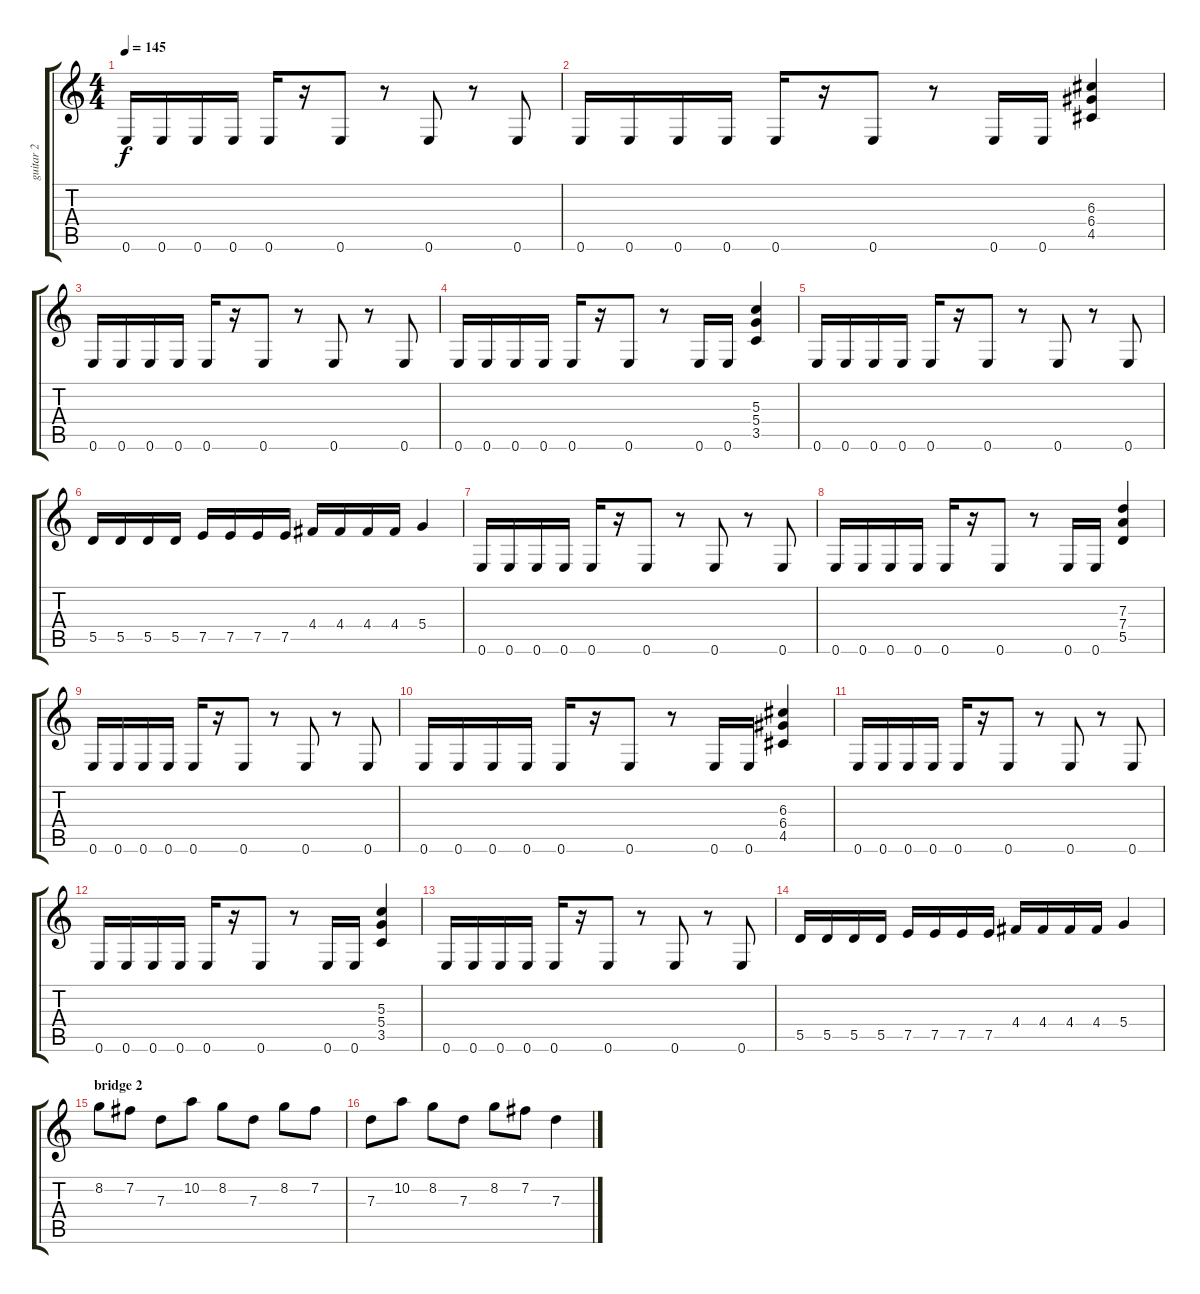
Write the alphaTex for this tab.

\track ("guitar 2" "guitar 2") {instrument overdrivenguitar}
\staff {score tabs}
\tuning (E4 B3 G3 D3 A2 E2) {hide}
\ts (4 4)
\tempo 145
\clef g2
\ks c
0.6.16{dy f} 0.6.16 0.6.16 0.6.16 0.6.16 r.16 0.6.8 r.8 0.6.8 r.8 0.6.8 |
0.6.16 0.6.16 0.6.16 0.6.16 0.6.16 r.16 0.6.8 r.8 0.6.16 0.6.16 (6.3 6.4 4.5).4 |
0.6.16 0.6.16 0.6.16 0.6.16 0.6.16 r.16 0.6.8 r.8 0.6.8 r.8 0.6.8 |
0.6.16 0.6.16 0.6.16 0.6.16 0.6.16 r.16 0.6.8 r.8 0.6.16 0.6.16 (5.3 5.4 3.5).4 |
0.6.16 0.6.16 0.6.16 0.6.16 0.6.16 r.16 0.6.8 r.8 0.6.8 r.8 0.6.8 |
5.5.16 5.5.16 5.5.16 5.5.16 7.5.16 7.5.16 7.5.16 7.5.16 4.4.16 4.4.16 4.4.16 4.4.16 5.4.4 |
0.6.16 0.6.16 0.6.16 0.6.16 0.6.16 r.16 0.6.8 r.8 0.6.8 r.8 0.6.8 |
0.6.16 0.6.16 0.6.16 0.6.16 0.6.16 r.16 0.6.8 r.8 0.6.16 0.6.16 (7.3 7.4 5.5).4 |
0.6.16 0.6.16 0.6.16 0.6.16 0.6.16 r.16 0.6.8 r.8 0.6.8 r.8 0.6.8 |
0.6.16 0.6.16 0.6.16 0.6.16 0.6.16 r.16 0.6.8 r.8 0.6.16 0.6.16 (6.3 6.4 4.5).4 |
0.6.16 0.6.16 0.6.16 0.6.16 0.6.16 r.16 0.6.8 r.8 0.6.8 r.8 0.6.8 |
0.6.16 0.6.16 0.6.16 0.6.16 0.6.16 r.16 0.6.8 r.8 0.6.16 0.6.16 (5.3 5.4 3.5).4 |
0.6.16 0.6.16 0.6.16 0.6.16 0.6.16 r.16 0.6.8 r.8 0.6.8 r.8 0.6.8 |
5.5.16 5.5.16 5.5.16 5.5.16 7.5.16 7.5.16 7.5.16 7.5.16 4.4.16 4.4.16 4.4.16 4.4.16 5.4.4 |
\section ("" "bridge 2")
8.2.8 7.2.8 7.3.8 10.2.8 8.2.8 7.3.8 8.2.8 7.2.8 |
7.3.8 10.2.8 8.2.8 7.3.8 8.2.8 7.2.8 7.3.4
